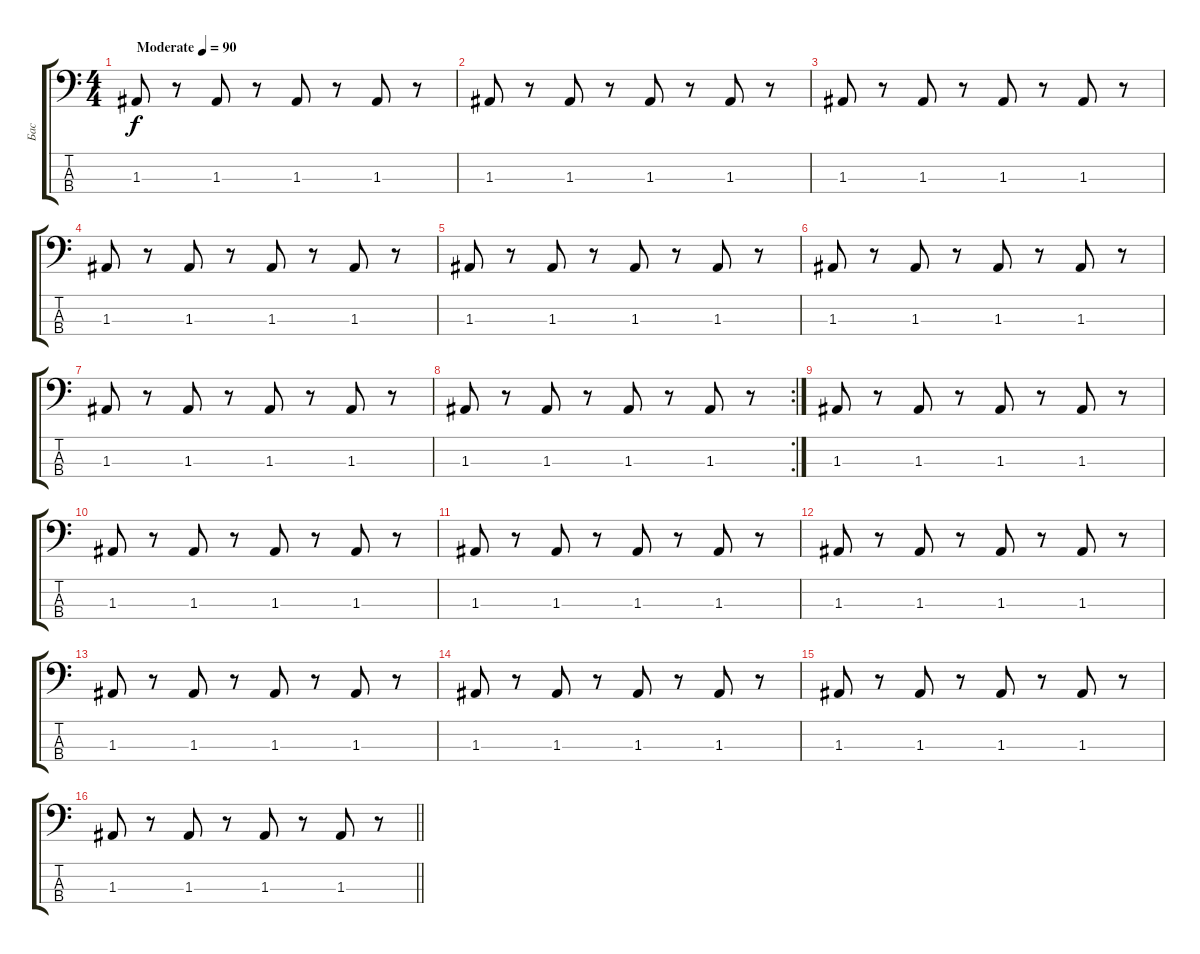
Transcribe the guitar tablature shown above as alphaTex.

\track ("Бас" "Бас") {instrument electricbassfinger}
\staff {score tabs}
\tuning (G2 D2 A1 E1) {hide}
\ts (4 4)
\tempo (90 "Moderate")
\clef f4
\ks c
1.3.8{dy f instrument electricbassfinger} r.8 1.3.8 r.8 1.3.8 r.8 1.3.8 r.8 |
1.3.8 r.8 1.3.8 r.8 1.3.8 r.8 1.3.8 r.8 |
1.3.8 r.8 1.3.8 r.8 1.3.8 r.8 1.3.8 r.8 |
1.3.8 r.8 1.3.8 r.8 1.3.8 r.8 1.3.8 r.8 |
1.3.8 r.8 1.3.8 r.8 1.3.8 r.8 1.3.8 r.8 |
1.3.8 r.8 1.3.8 r.8 1.3.8 r.8 1.3.8 r.8 |
1.3.8 r.8 1.3.8 r.8 1.3.8 r.8 1.3.8 r.8 |
\rc 2
1.3.8 r.8 1.3.8 r.8 1.3.8 r.8 1.3.8 r.8 |
1.3.8 r.8 1.3.8 r.8 1.3.8 r.8 1.3.8 r.8 |
1.3.8 r.8 1.3.8 r.8 1.3.8 r.8 1.3.8 r.8 |
1.3.8 r.8 1.3.8 r.8 1.3.8 r.8 1.3.8 r.8 |
1.3.8 r.8 1.3.8 r.8 1.3.8 r.8 1.3.8 r.8 |
1.3.8 r.8 1.3.8 r.8 1.3.8 r.8 1.3.8 r.8 |
1.3.8 r.8 1.3.8 r.8 1.3.8 r.8 1.3.8 r.8 |
1.3.8 r.8 1.3.8 r.8 1.3.8 r.8 1.3.8 r.8 |
\barLineRight lightlight
1.3.8 r.8 1.3.8 r.8 1.3.8 r.8 1.3.8 r.8
